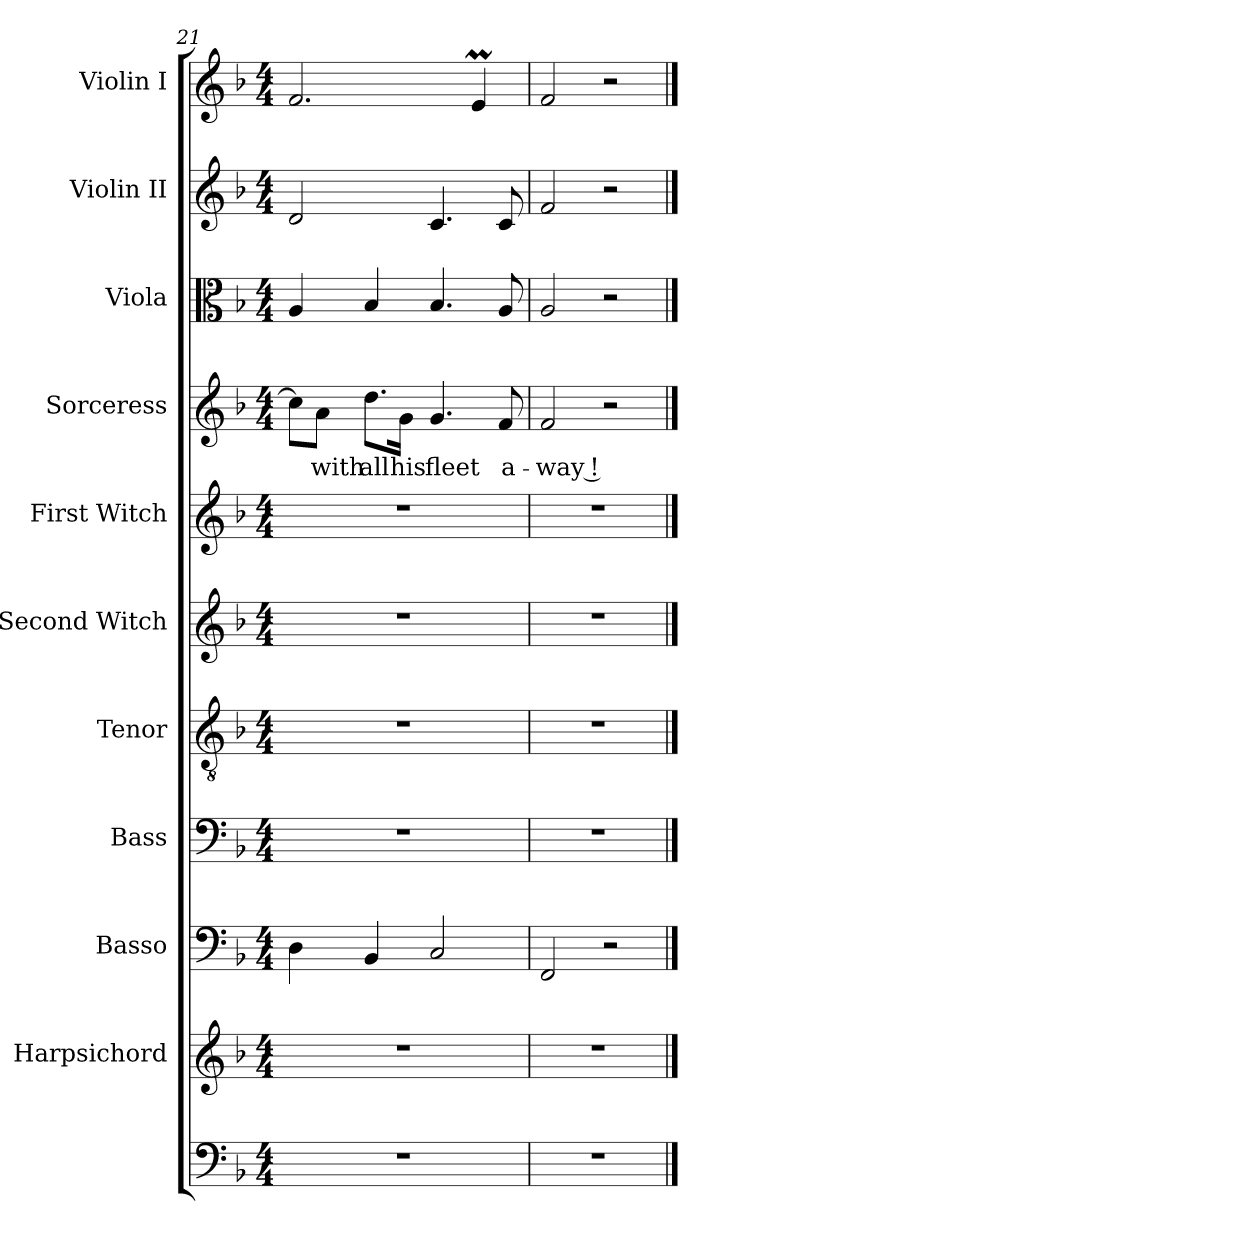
**kern	**kern	**kern	**kern	**kern	**kern	**kern	**kern	**text	**kern	**kern	**kern
*part11	*part10	*part9	*part8	*part7	*part6	*part5	*part4	*part4	*part3	*part2	*part1
*staff11	*staff10	*staff9	*staff8	*staff7	*staff6	*staff5	*staff4	*staff4	*staff3	*staff2	*staff1
*	*I"Harpsichord	*I"Basso	*I"Bass	*I"Tenor	*I"Second Witch	*I"First Witch	*I"Sorceress	*	*I"Viola	*I"Violin II	*I"Violin I
*	*I'Harps.	*I'Basso	*I'B.	*I'T.	*I'Witch-2	*I'Witch-1	*I'Sorcer.	*	*I'Vla.	*I'Vln. II	*I'Vln. I
*clefF4	*clefG2	*clefF4	*clefF4	*clefGv2	*clefG2	*clefG2	*clefG2	*	*clefC3	*clefG2	*clefG2
*	*	*	*	*ITrd7c12	*	*	*	*	*	*	*
*k[b-]	*k[b-]	*k[b-]	*k[b-]	*k[b-]	*k[b-]	*k[b-]	*k[b-]	*	*k[b-]	*k[b-]	*k[b-]
*d:	*d:	*d:	*d:	*d:	*d:	*d:	*d:	*	*d:	*d:	*d:
*M4/4	*M4/4	*M4/4	*M4/4	*M4/4	*M4/4	*M4/4	*M4/4	*	*M4/4	*M4/4	*M4/4
=21	=21	=21	=21	=21	=21	=21	=21	=21	=21	=21	=21
1r	1r	4Di\	1r	1r	1r	1r	8cci\L]	.	4Ai/	2di/	2.fi/
!	!	!	!	!	!	!	!	!LO:LY:b:color=#000000	!	!	!
.	.	.	.	.	.	.	8ai\J	with	.	.	.
!	!	!	!	!	!	!	!	!LO:LY:b:color=#000000	!	!	!
.	.	4BB-i/	.	.	.	.	8.ddi\L	all	4B-i/	.	.
!	!	!	!	!	!	!	!	!LO:LY:b:color=#000000	!	!	!
.	.	.	.	.	.	.	16gi\Jk	his	.	.	.
!	!	!	!	!	!	!	!	!LO:LY:b:color=#000000	!	!	!
.	.	2Ci/	.	.	.	.	4.gi/	fleet	4.B-i/	4.ci/	.
.	.	.	.	.	.	.	.	.	.	.	4emi/
!	!	!	!	!	!	!	!	!LO:LY:b:color=#000000	!	!	!
.	.	.	.	.	.	.	8fi/	a-	8Ai/	8ci/	.
=22	=22	=22	=22	=22	=22	=22	=22	=22	=22	=22	=22
!	!	!	!	!	!	!	!	!LO:LY:b:color=#000000	!	!	!
1r	1r	2FFi/	1r	1r	1r	1r	2fi/	-way !	2Ai/	2fi/	2fi/
.	.	2r	.	.	.	.	2r	.	2r	2r	2r
==	==	==	==	==	==	==	==	==	==	==	==
*-	*-	*-	*-	*-	*-	*-	*-	*-	*-	*-	*-
